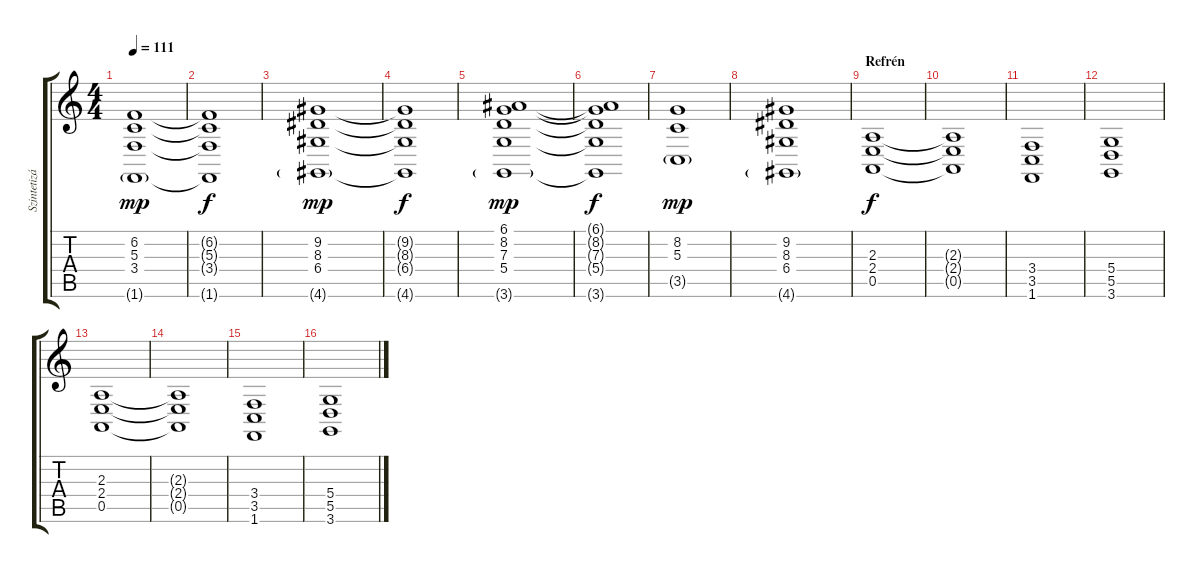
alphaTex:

\track ("Szintetizátor" "Szintetizá") {instrument synthstrings1}
\staff {score tabs}
\tuning (E4 B3 G3 D3 A2 E2) {hide}
\ts (4 4)
\tempo 111
\clef g2
\ks c
(6.2 5.3 3.4 1.6{g}).1{dy mp} |
(6.2{t} 5.3{t} 3.4{t} 1.6{t}).1{dy f} |
(9.2 8.3 6.4 4.6{g}).1{dy mp} |
(9.2{t} 8.3{t} 6.4{t} 4.6{t}).1{dy f} |
(6.1 8.2 7.3 5.4 3.6{g}).1{dy mp} |
(6.1{t} 8.2{t} 7.3{t} 5.4{t} 3.6{t}).1{dy f} |
(8.2 5.3 3.5{g}).1{dy mp} |
(9.2 8.3 6.4 4.6{g}).1 |
\section ("" "Refrén")
(2.3 2.4 0.5).1{dy f volume 10} |
(2.3{t} 2.4{t} 0.5{t}).1 |
(3.4 3.5 1.6).1 |
(5.4 5.5 3.6).1 |
(2.3 2.4 0.5).1 |
(2.3{t} 2.4{t} 0.5{t}).1 |
(3.4 3.5 1.6).1 |
(5.4 5.5 3.6).1
